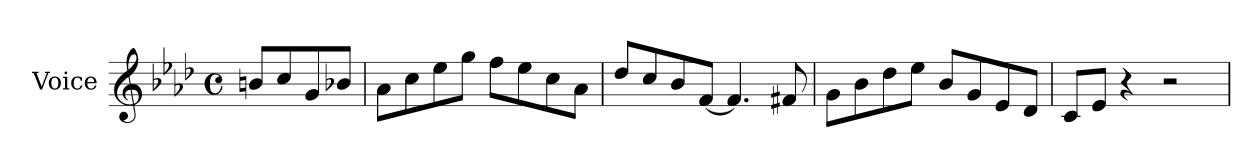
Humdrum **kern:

**kern
*part1
*staff1
*I"Voice
*I'Voice
*clefG2
*k[b-e-a-d-]
*M4/4
*met(c)
=
8bn/L
8cc/
8g/
8b-X/J
=1
8a-\L
8cc\
8ee-\
8gg\J
8ff\L
8ee-\
8cc\
8a-\J
=2
8dd-/L
8cc/
8b-/
[<8f/J
4.f/]
8f#X/
=3
8g\L
8b-\
8dd-\
8ee-\J
8b-/L
8g/
8e-/
8d-/J
=4
8c/L
8e-/J
4r
2rcc
=
*-
